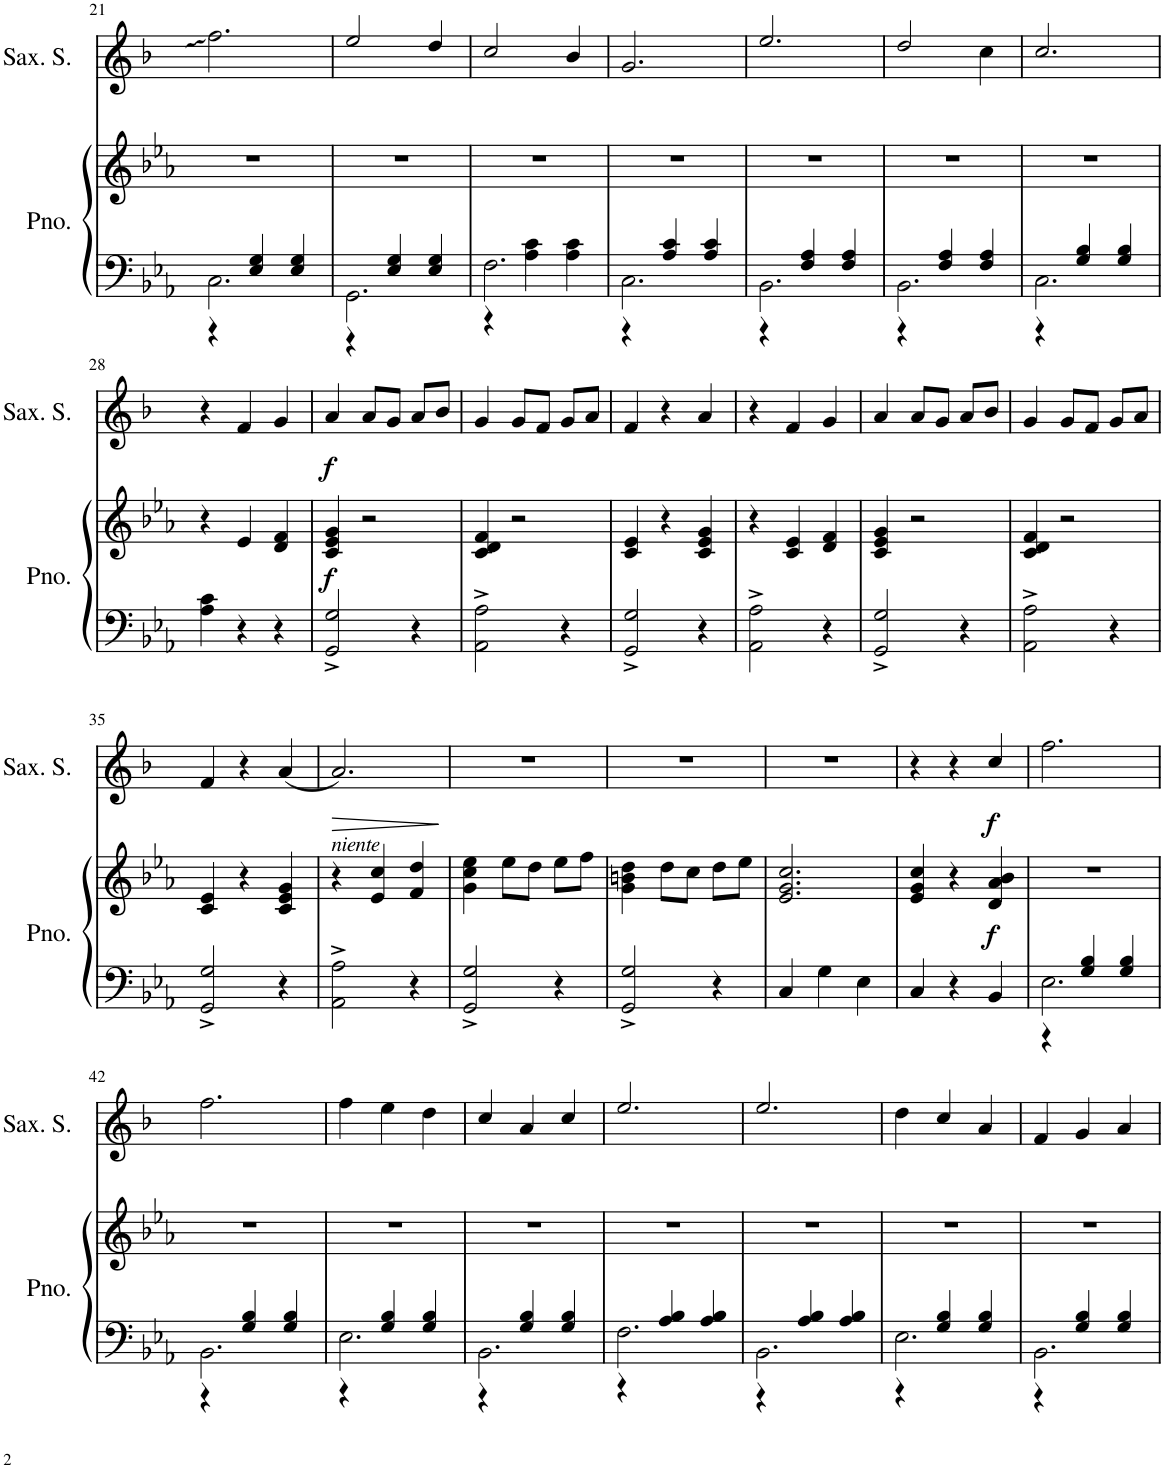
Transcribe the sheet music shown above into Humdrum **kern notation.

**kern	**kern	**dynam	**kern	**dynam
*part2	*part2	*part2	*part1	*part1
*staff3	*staff2	*staff2/3	*staff1	*staff1
*I"Piano	*	*	*I"Saxophone soprano	*
*I'Pno.	*	*	*I'Sax. S.	*
!!LO:PB:g=z
*clefF4	*clefG2	*	*clefG2	*
*	*	*	*Trd1c2	*
*k[b-e-a-]	*k[b-e-a-]	*	*k[b-]	*
*M3/4	*M3/4	*	*M3/4	*
=21	=21	=21	=21	=21
*^	*	*	*	*
2.C\	4r	2.r	.	2.ff\	.
.	4E-/ 4G/	.	.	.	.
.	4E-/ 4G/	.	.	.	.
=22	=22	=22	=22	=22	=22
2.GG\	4r	2.r	.	2ee/	.
.	4E-/ 4G/	.	.	.	.
.	4E-/ 4G/	.	.	4dd/	.
=23	=23	=23	=23	=23	=23
2.F\	4r	2.r	.	2cc/	.
.	4A-\ 4c\	.	.	.	.
.	4A-\ 4c\	.	.	4b-/	.
=24	=24	=24	=24	=24	=24
2.C\	4r	2.r	.	2.g/	.
.	4A-/ 4c/	.	.	.	.
.	4A-/ 4c/	.	.	.	.
=25	=25	=25	=25	=25	=25
2.BB-\	4r	2.r	.	2.ee/	.
.	4F/ 4A-/	.	.	.	.
.	4F/ 4A-/	.	.	.	.
=26	=26	=26	=26	=26	=26
2.BB-\	4r	2.r	.	2dd/	.
.	4F/ 4A-/	.	.	.	.
.	4F/ 4A-/	.	.	4cc\	.
=27	=27	=27	=27	=27	=27
2.C\	4r	2.r	.	2.cc/	.
.	4G/ 4B-/	.	.	.	.
.	4G/ 4B-/	.	.	.	.
*v	*v	*	*	*	*
!!LO:LB:g=z
=28	=28	=28	=28	=28
4A-\ 4c\	4r	.	4r	.
4r	4e-/	.	4f/	.
4r	4d/ 4f/	.	4g/	.
=29	=29	=29	=29	=29
!	!	!LO:DY:b	!	!LO:DY:b
2GG/^ 2G/^	4c/ 4e-/ 4g/	f	4a/	f
.	2r	.	8a/L	.
.	.	.	8g/J	.
4r	.	.	8a/L	.
.	.	.	8b-/J	.
=30	=30	=30	=30	=30
2AA-\^ 2A-\^	4c/ 4d/ 4f/	.	4g/	.
.	2r	.	8g/L	.
.	.	.	8f/J	.
4r	.	.	8g/L	.
.	.	.	8a/J	.
=31	=31	=31	=31	=31
2GG/^ 2G/^	4c/ 4e-/	.	4f/	.
.	4r	.	4r	.
4r	4c/ 4e-/ 4g/	.	4a/	.
=32	=32	=32	=32	=32
2AA-\^ 2A-\^	4r	.	4r	.
.	4c/ 4e-/	.	4f/	.
4r	4d/ 4f/	.	4g/	.
=33	=33	=33	=33	=33
2GG/^ 2G/^	4c/ 4e-/ 4g/	.	4a/	.
.	2r	.	8a/L	.
.	.	.	8g/J	.
4r	.	.	8a/L	.
.	.	.	8b-/J	.
=34	=34	=34	=34	=34
2AA-\^ 2A-\^	4c/ 4d/ 4f/	.	4g/	.
.	2r	.	8g/L	.
.	.	.	8f/J	.
4r	.	.	8g/L	.
.	.	.	8a/J	.
!!LO:LB:g=z
=35	=35	=35	=35	=35
2GG/^ 2G/^	4c/ 4e-/	.	4f/	.
.	4r	.	4r	.
4r	4c/ 4e-/ 4g/	.	(4a/	.
=36	=36	=36	=36	=36
!	!	!	!LO:TX:b:i:t=niente	!
!	!	!	!	!LO:HP:b
2AA-\^ 2A-\^	4r	.	2.a/)	>
.	4e-/ 4cc/	.	.	.
4r	4f/ 4dd/	.	.	.
.	.	.	.	]
=37	=37	=37	=37	=37
2GG/^ 2G/^	4g\ 4cc\ 4ee-\	.	2.r	.
.	8ee-\L	.	.	.
.	8dd\J	.	.	.
4r	8ee-\L	.	.	.
.	8ff\J	.	.	.
=38	=38	=38	=38	=38
2GG/^ 2G/^	4g\ 4bn\ 4dd\	.	2.r	.
.	8dd\L	.	.	.
.	8cc\J	.	.	.
4r	8dd\L	.	.	.
.	8ee-\J	.	.	.
=39	=39	=39	=39	=39
4C/	2.e-/ 2.g/ 2.cc/	.	2.r	.
4G\	.	.	.	.
4E-\	.	.	.	.
=40	=40	=40	=40	=40
4C/	4e-/ 4g/ 4cc/	.	4r	.
4r	4r	.	4r	.
!	!	!LO:DY:b	!	!LO:DY:b
4BB-/	4d/ 4a-/ 4b-/	f	4cc/	f
=41	=41	=41	=41	=41
*^	*	*	*	*
2.E-\	4r	2.r	.	2.ff\	.
.	4G/ 4B-/	.	.	.	.
.	4G/ 4B-/	.	.	.	.
!!LO:LB:g=z
=42	=42	=42	=42	=42	=42
2.BB-\	4r	2.r	.	2.ff\	.
.	4G/ 4B-/	.	.	.	.
.	4G/ 4B-/	.	.	.	.
=43	=43	=43	=43	=43	=43
2.E-\	4r	2.r	.	4ff\	.
.	4G/ 4B-/	.	.	4ee\	.
.	4G/ 4B-/	.	.	4dd\	.
=44	=44	=44	=44	=44	=44
2.BB-\	4r	2.r	.	4cc/	.
.	4G/ 4B-/	.	.	4a/	.
.	4G/ 4B-/	.	.	4cc/	.
=45	=45	=45	=45	=45	=45
2.F\	4r	2.r	.	2.ee/	.
.	4A-/ 4B-/	.	.	.	.
.	4A-/ 4B-/	.	.	.	.
=46	=46	=46	=46	=46	=46
2.BB-\	4r	2.r	.	2.ee/	.
.	4A-/ 4B-/	.	.	.	.
.	4A-/ 4B-/	.	.	.	.
=47	=47	=47	=47	=47	=47
2.E-\	4r	2.r	.	4dd\	.
.	4G/ 4B-/	.	.	4cc/	.
.	4G/ 4B-/	.	.	4a/	.
=48	=48	=48	=48	=48	=48
2.BB-\	4r	2.r	.	4f/	.
.	4G/ 4B-/	.	.	4g/	.
.	4G/ 4B-/	.	.	4a/	.
*v	*v	*	*	*	*
=	=	=	=	=
*-	*-	*-	*-	*-
